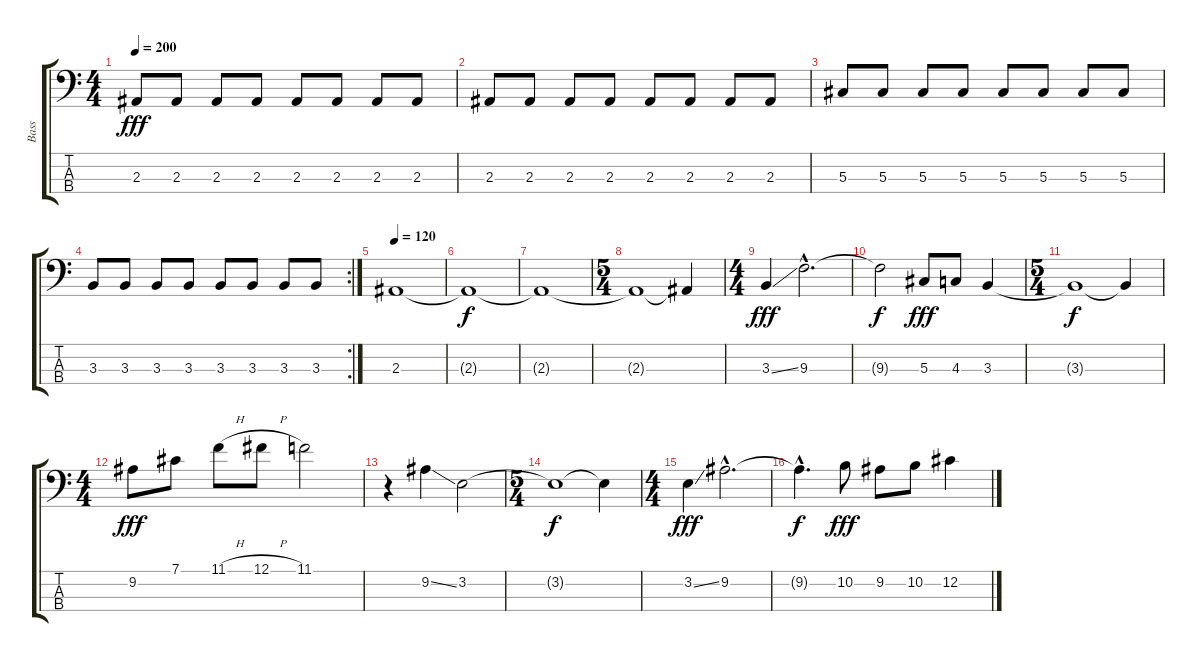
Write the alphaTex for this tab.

\track ("Bass" "Bass") {instrument electricbassfinger}
\staff {score tabs}
\tuning (Gb2 Db2 Ab1 Eb1) {hide}
\ts (4 4)
\tempo 200
\clef f4
\ks c
2.3.8{dy fff} 2.3.8 2.3.8 2.3.8 2.3.8 2.3.8 2.3.8 2.3.8 |
2.3.8 2.3.8 2.3.8 2.3.8 2.3.8 2.3.8 2.3.8 2.3.8 |
5.3.8 5.3.8 5.3.8 5.3.8 5.3.8 5.3.8 5.3.8 5.3.8 |
\rc 2
3.3.8 3.3.8 3.3.8 3.3.8 3.3.8 3.3.8 3.3.8 3.3.8 |
\tempo 120
2.3.1 |
2.3{t}.1{dy f} |
2.3{t}.1 |
\ts (5 4)
2.3{t}.1 2.3{t}.4 |
\ts (4 4)
3.3{ss}.4{dy fff instrument fretlessbass} 9.3{hac}.2{d} |
9.3{t}.2{dy f} 5.3.8{dy fff} 4.3.8 3.3.4 |
\ts (5 4)
3.3{t}.1{dy f} 3.3{t}.4 |
\ts (4 4)
9.2.8{dy fff} 7.1.8 11.1{h}.8 12.1{h}.8 11.1.2 |
r.4 9.2{ss}.4 3.2.2 |
\ts (5 4)
3.2{t}.1{dy f} 3.2{t}.4 |
\ts (4 4)
3.2{ss}.4{dy fff} 9.2{hac}.2{d} |
9.2{hac t}.4{d dy f} 10.2.8{dy fff} 9.2.8 10.2.8 12.2.4
